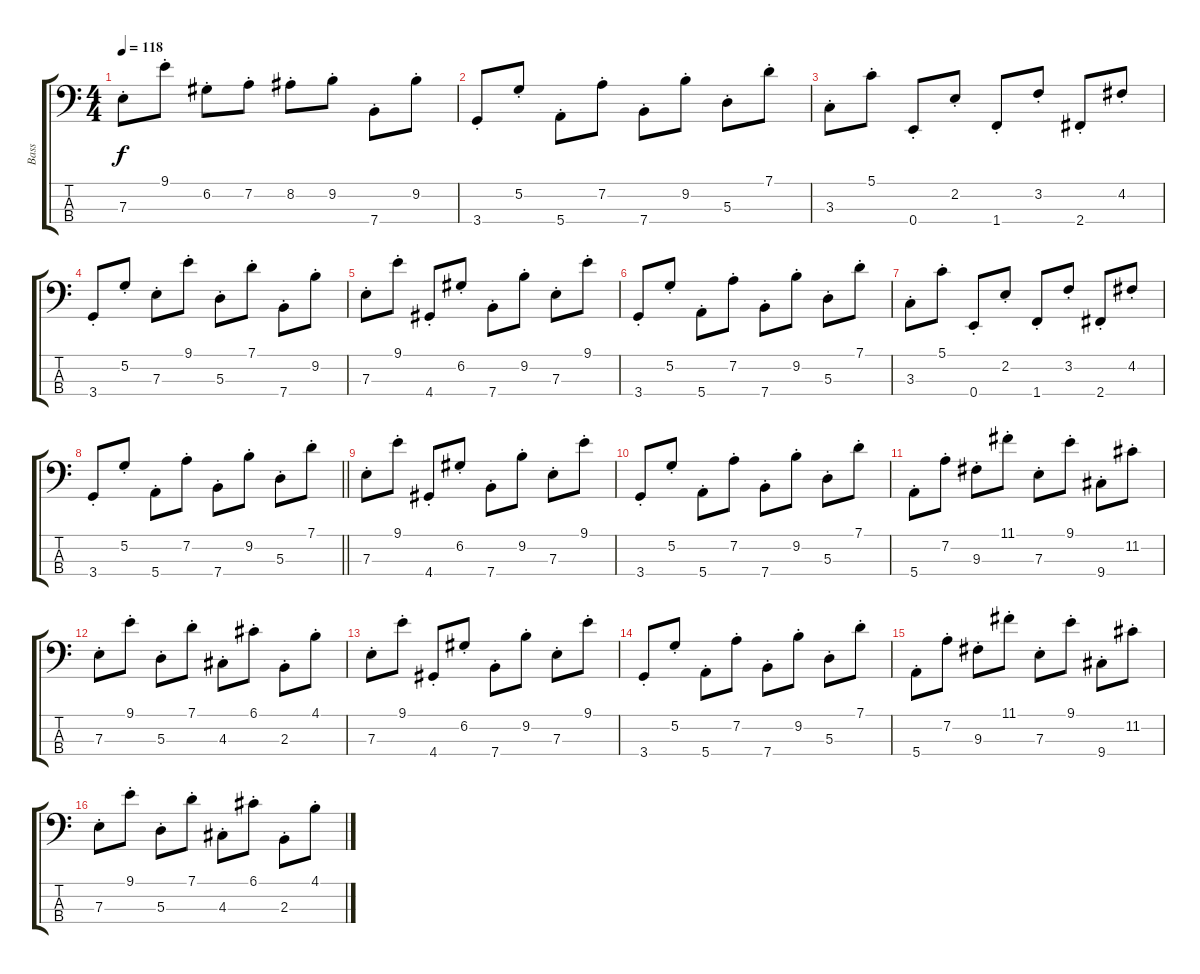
\track ("Bass" "Bass") {instrument electricbassfinger}
\staff {score tabs}
\tuning (G2 D2 A1 E1) {hide}
\ts (4 4)
\tempo 118
\clef f4
\ks c
7.3{st}.8{dy f} 9.1{st}.8 6.2{st}.8 7.2{st}.8 8.2{st}.8 9.2{st}.8 7.4{st}.8 9.2{st}.8 |
3.4{st}.8 5.2{st}.8 5.4{st}.8 7.2{st}.8 7.4{st}.8 9.2{st}.8 5.3{st}.8 7.1{st}.8 |
3.3{st}.8 5.1{st}.8 0.4{st}.8 2.2{st}.8 1.4{st}.8 3.2{st}.8 2.4{st}.8 4.2{st}.8 |
3.4{st}.8 5.2{st}.8 7.3{st}.8 9.1{st}.8 5.3{st}.8 7.1{st}.8 7.4{st}.8 9.2{st}.8 |
7.3{st}.8 9.1{st}.8 4.4{st}.8 6.2{st}.8 7.4{st}.8 9.2{st}.8 7.3{st}.8 9.1{st}.8 |
3.4{st}.8 5.2{st}.8 5.4{st}.8 7.2{st}.8 7.4{st}.8 9.2{st}.8 5.3{st}.8 7.1{st}.8 |
3.3{st}.8 5.1{st}.8 0.4{st}.8 2.2{st}.8 1.4{st}.8 3.2{st}.8 2.4{st}.8 4.2{st}.8 |
\barLineRight lightlight
3.4{st}.8 5.2{st}.8 5.4{st}.8 7.2{st}.8 7.4{st}.8 9.2{st}.8 5.3{st}.8 7.1{st}.8 |
7.3{st}.8 9.1{st}.8 4.4{st}.8 6.2{st}.8 7.4{st}.8 9.2{st}.8 7.3{st}.8 9.1{st}.8 |
3.4{st}.8 5.2{st}.8 5.4{st}.8 7.2{st}.8 7.4{st}.8 9.2{st}.8 5.3{st}.8 7.1{st}.8 |
5.4{st}.8 7.2{st}.8 9.3{st}.8 11.1{st}.8 7.3{st}.8 9.1{st}.8 9.4{st}.8 11.2{st}.8 |
7.3{st}.8 9.1{st}.8 5.3{st}.8 7.1{st}.8 4.3{st}.8 6.1{st}.8 2.3{st}.8 4.1{st}.8 |
7.3{st}.8 9.1{st}.8 4.4{st}.8 6.2{st}.8 7.4{st}.8 9.2{st}.8 7.3{st}.8 9.1{st}.8 |
3.4{st}.8 5.2{st}.8 5.4{st}.8 7.2{st}.8 7.4{st}.8 9.2{st}.8 5.3{st}.8 7.1{st}.8 |
5.4{st}.8 7.2{st}.8 9.3{st}.8 11.1{st}.8 7.3{st}.8 9.1{st}.8 9.4{st}.8 11.2{st}.8 |
7.3{st}.8 9.1{st}.8 5.3{st}.8 7.1{st}.8 4.3{st}.8 6.1{st}.8 2.3{st}.8 4.1{st}.8
